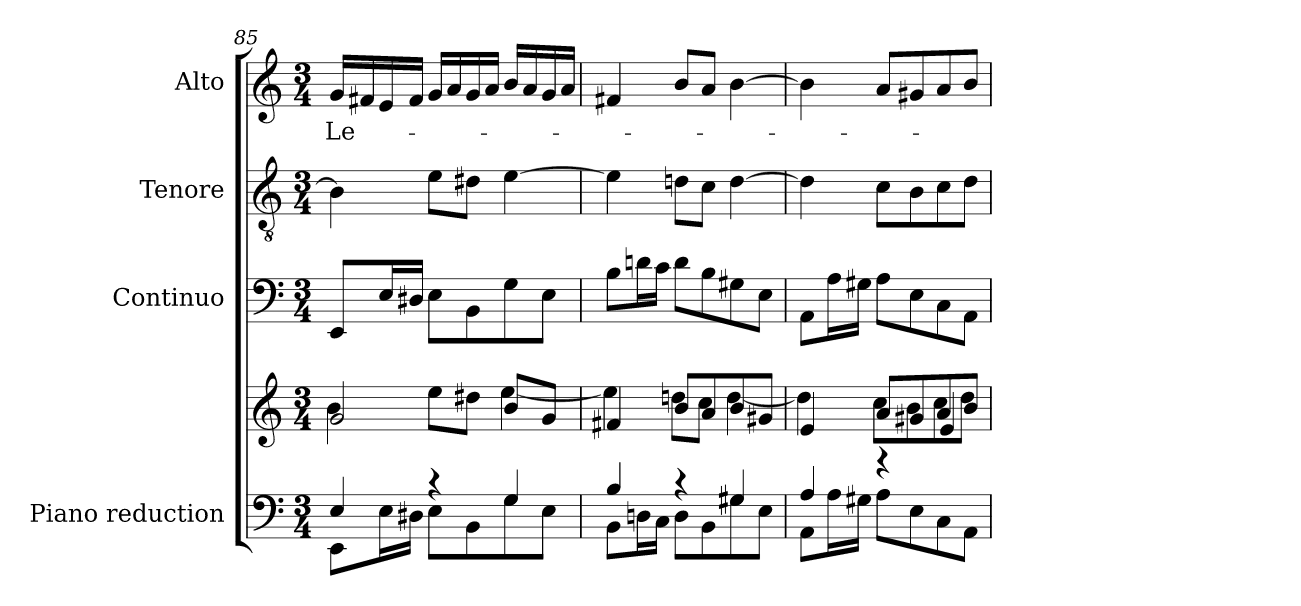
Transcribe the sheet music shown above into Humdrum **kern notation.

**kern	**kern	**kern	**kern	**kern	**text
*part4	*part4	*part3	*part2	*part1	*part1
*staff5	*staff4	*staff3	*staff2	*staff1	*staff1
*I"Piano reduction	*	*I"Continuo	*I"Tenore	*I"Alto	*
*I'Pno	*	*	*	*	*
!!LO:LB:g=z
*clefF4	*clefG2	*clefF4	*clefGv2	*clefG2	*
*k[]	*k[]	*k[]	*k[]	*k[]	*
*M3/4	*M3/4	*M3/4	*M3/4	*M3/4	*
=85	=85	=85	=85	=85	=85
*^	*^	*	*	*	*
!	!	!	!	!	!	!	!LO:LY:b
4E/	8EE\L	2g/	4b\	8EE/L	4B\]	16g/LL	Le-
.	.	.	.	.	.	16f#X/	.
.	16E\L	.	.	16E/L	.	16e/	.
.	16D#X\JJ	.	.	16D#X/JJ	.	16f#/JJ	.
4r	8E\L	.	8ee\L	8E\L	8e\L	16g/LL	.
.	.	.	.	.	.	16a/	.
.	8BB\	.	8dd#X\J	8BB\	8d#X\J	16g/	.
.	.	.	.	.	.	16a/JJ	.
4G/	8G\	8b/L	[>4ee\	8G\	[4e\	16b/LL	.
.	.	.	.	.	.	16a/	.
.	8E\J	8g/J	.	8E\J	.	16g/	.
.	.	.	.	.	.	16a/JJ	.
=86	=86	=86	=86	=86	=86	=86	=86
4B/	8BB\L	4f#X/	4ee\]	8B\L	4e\]	4f#X/	.
.	16Dn\L	.	.	16dn\L	.	.	.
.	16C\JJ	.	.	16c\JJ	.	.	.
4r	8D\L	8b/L	8ddn\L	8d\L	8dn\L	8b/L	.
.	8BB\	8a/	8cc\J	8B\	8c\J	8a/J	.
4G#X/	8G#\	8b/	[>4dd\	8G#X\	[4d\	[4b\	.
.	8E\J	8g#X/J	.	8E\J	.	.	.
=87	=87	=87	=87	=87	=87	=87	=87
*	*	*	*^	*	*	*	*
4A/	8AA\L	4e/	4dd\]	2ryy	8AA\L	4d\]	4b\]	.
.	16A\L	.	.	.	16A\L	.	.	.
.	16G#X\JJ	.	.	.	16G#X\JJ	.	.	.
4r	8A\L	8a/L	8cc\L	.	8A\L	8c\L	8a/L	.
.	8E\	8g#X/	8b\	.	8E\	8B\	8g#X/	.
4ryy	8C\	8a/	8cc\	4e/	8C\	8c\	8a/	.
.	8AA\J	8b/J	8dd\J	.	8AA\J	8d\J	8b/J	.
*v	*v	*	*	*	*	*	*	*
*	*v	*v	*v	*	*	*	*
=	=	=	=	=	=
*-	*-	*-	*-	*-	*-
